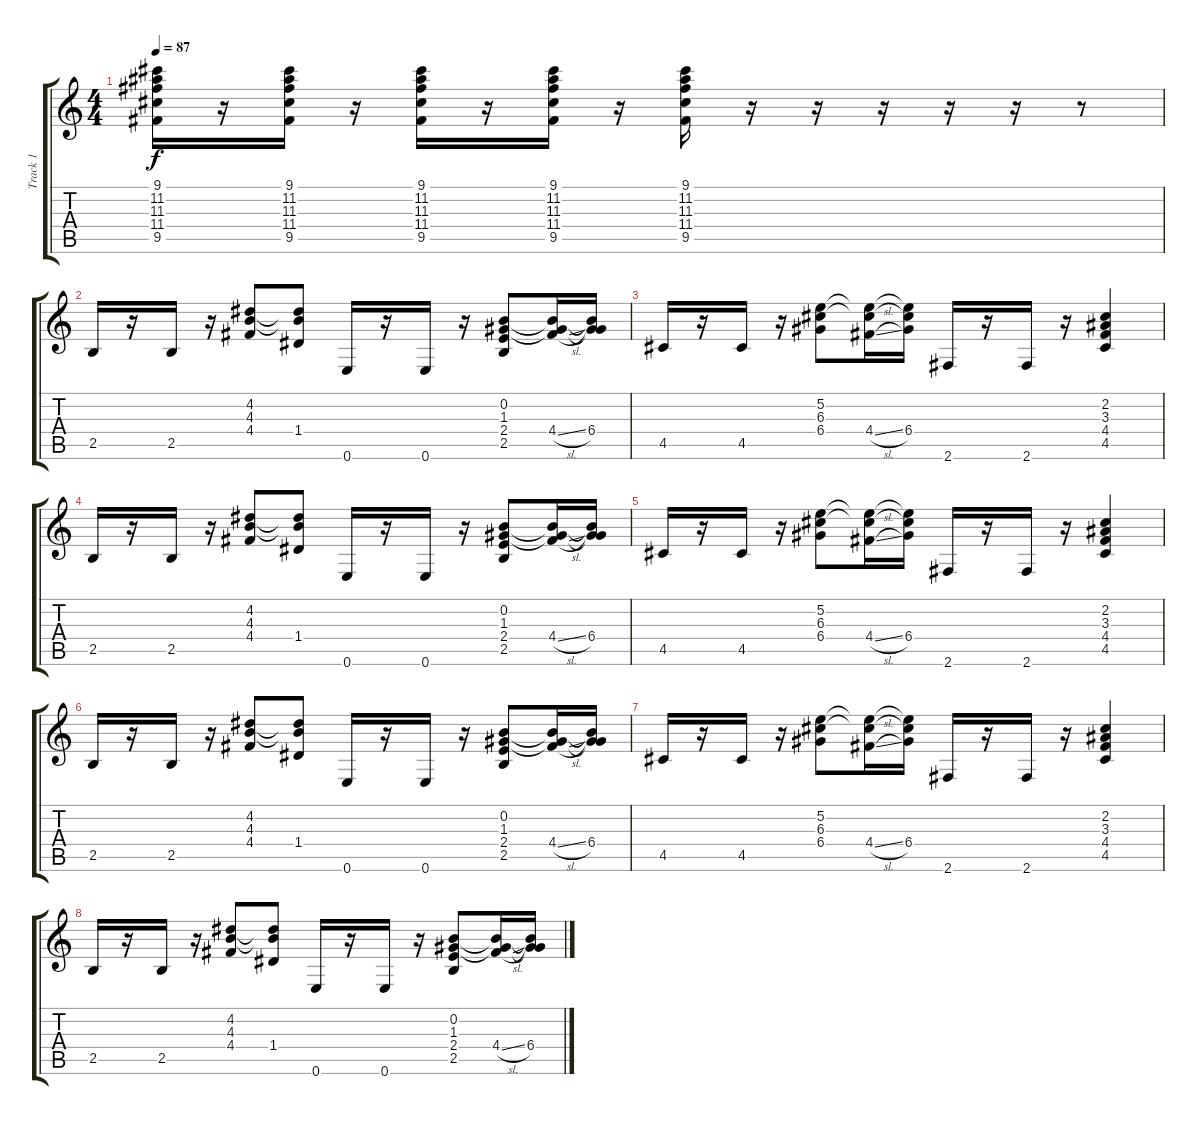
\track ("Track 1" "Track 1") {instrument acousticguitarsteel}
\staff {score tabs}
\tuning (E4 B3 G3 D3 A2 E2) {hide}
\ts (4 4)
\tempo 87
\clef g2
\ks c
(9.1 11.2 11.3 11.4 9.5).16{dy f} r.16 (9.1 11.2 11.3 11.4 9.5).16 r.16 (9.1 11.2 11.3 11.4 9.5).16 r.16 (9.1 11.2 11.3 11.4 9.5).16 r.16 (9.1 11.2 11.3 11.4 9.5).16 r.16 r.16 r.16 r.16 r.16 r.8 |
2.5.16 r.16 2.5.16 r.16 (4.2 4.3 4.4).8 (4.2{t} 4.3{t} 1.4).8 0.6.16 r.16 0.6.16 r.16 (0.2 1.3 2.4 2.5).8 (0.2{t} 1.3{t} 4.4{sl}).16 (0.2{t} 1.3{t} 6.4).16 |
4.5.16 r.16 4.5.16 r.16 (5.2 6.3 6.4).8 (5.2{t} 6.3{t} 4.4{sl}).16 (5.2{t} 6.3{t} 6.4).16 2.6.16 r.16 2.6.16 r.16 (2.2 3.3 4.4 4.5).4 |
2.5.16 r.16 2.5.16 r.16 (4.2 4.3 4.4).8 (4.2{t} 4.3{t} 1.4).8 0.6.16 r.16 0.6.16 r.16 (0.2 1.3 2.4 2.5).8 (0.2{t} 1.3{t} 4.4{sl}).16 (0.2{t} 1.3{t} 6.4).16 |
4.5.16 r.16 4.5.16 r.16 (5.2 6.3 6.4).8 (5.2{t} 6.3{t} 4.4{sl}).16 (5.2{t} 6.3{t} 6.4).16 2.6.16 r.16 2.6.16 r.16 (2.2 3.3 4.4 4.5).4 |
2.5.16 r.16 2.5.16 r.16 (4.2 4.3 4.4).8 (4.2{t} 4.3{t} 1.4).8 0.6.16 r.16 0.6.16 r.16 (0.2 1.3 2.4 2.5).8 (0.2{t} 1.3{t} 4.4{sl}).16 (0.2{t} 1.3{t} 6.4).16 |
4.5.16 r.16 4.5.16 r.16 (5.2 6.3 6.4).8 (5.2{t} 6.3{t} 4.4{sl}).16 (5.2{t} 6.3{t} 6.4).16 2.6.16 r.16 2.6.16 r.16 (2.2 3.3 4.4 4.5).4 |
2.5.16 r.16 2.5.16 r.16 (4.2 4.3 4.4).8 (4.2{t} 4.3{t} 1.4).8 0.6.16 r.16 0.6.16 r.16 (0.2 1.3 2.4 2.5).8 (0.2{t} 1.3{t} 4.4{sl}).16 (0.2{t} 1.3{t} 6.4).16
